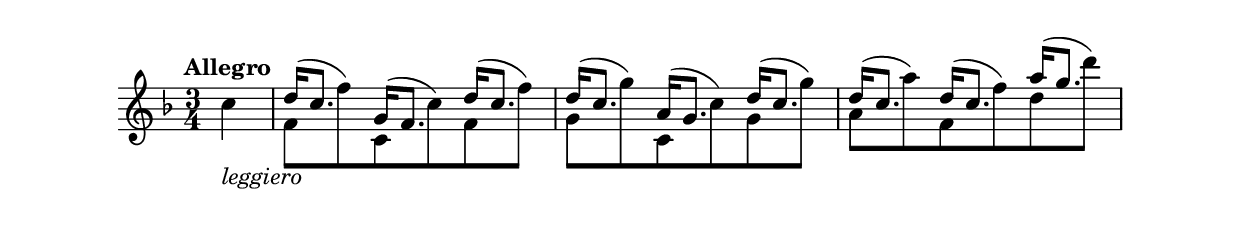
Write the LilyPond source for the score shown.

\version "2.15.30"
\include "indice.ily"
\new Staff {
  \time 3/4
  \key f \major
  \clef treble
  \tempo "Allegro"
  \partial 4
  <<
    \new Voice
    \relative f {
      c''4 -\markup{\italic leggiero}
      \voiceOne d16( c8. g16( f8. d'16( c8.
      d16( c8. a16( g8. d'16( c8.
      d16( c8. d16( c8. a'16( g8.
    }
    \new Voice
    \relative f { 
      s4
      \voiceTwo
      %needs 2.15.34
      \set Timing.beamWholeMeasure = ##f
      f'8 f') c, c') f, f')
      g,8 g') c,, c') g g')
      a,8 a') f, f') d d')
    }
  >>
}
\layout {
  \context {
    % Thanks to Xavier Scheuer for this idea
    % It allows slurs between voices
    \Voice
    \remove "Slur_engraver"
    \remove "Slur_performer"
  }
  \context {
    \Staff
    \consists "Slur_engraver"
    \consists "Slur_performer"
  }
}